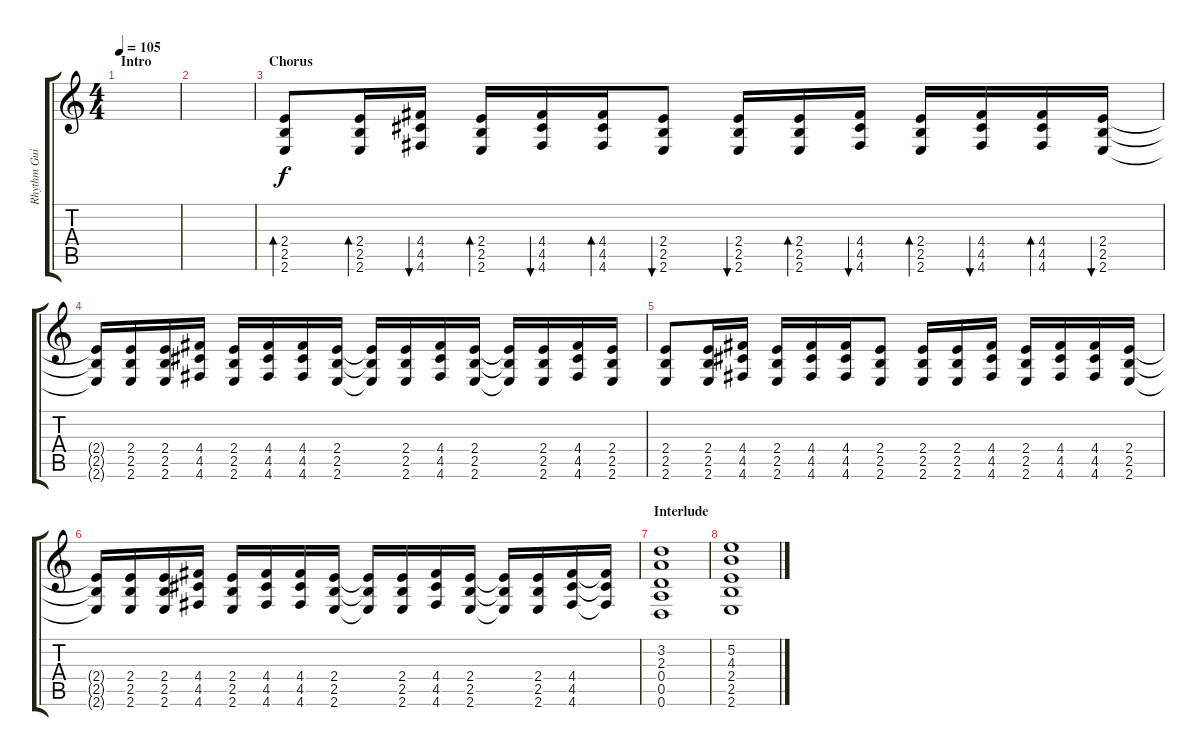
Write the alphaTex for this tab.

\track ("Rhythm Guitar" "Rhythm Gui") {instrument overdrivenguitar}
\staff {score tabs}
\tuning (E4 B3 G3 D3 A2 D2) {hide}
\ts (4 4)
\section ("" "Intro")
\tempo 105
\clef g2
\ks c
|
|
\section ("" "Chorus")
(2.4 2.5 2.6).8{bd 60} (2.4 2.5 2.6).16{bd 60} (4.4 4.5 4.6).16{bu 60} (2.4 2.5 2.6).16{bd 60} (4.4 4.5 4.6).16{bu 60} (4.4 4.5 4.6).16{bd 60} (2.4 2.5 2.6).8{bu 60} (2.4 2.5 2.6).16{bu 60} (2.4 2.5 2.6).16{bd 60} (4.4 4.5 4.6).16{bu 60} (2.4 2.5 2.6).16{bd 60} (4.4 4.5 4.6).16{bu 60} (4.4 4.5 4.6).16{bd 60} (2.4 2.5 2.6).16{bu 60} |
(2.4{t} 2.5{t} 2.6{t}).16 (2.4 2.5 2.6).16 (2.4 2.5 2.6).16 (4.4 4.5 4.6).16 (2.4 2.5 2.6).16 (4.4 4.5 4.6).16 (4.4 4.5 4.6).16 (2.4 2.5 2.6).16 (2.4{t} 2.5{t} 2.6{t}).16 (2.4 2.5 2.6).16 (4.4 4.5 4.6).16 (2.4 2.5 2.6).16 (2.4{t} 2.5{t} 2.6{t}).16 (2.4 2.5 2.6).16 (4.4 4.5 4.6).16 (2.4 2.5 2.6).16 |
(2.4 2.5 2.6).8 (2.4 2.5 2.6).16 (4.4 4.5 4.6).16 (2.4 2.5 2.6).16 (4.4 4.5 4.6).16 (4.4 4.5 4.6).16 (2.4 2.5 2.6).8 (2.4 2.5 2.6).16 (2.4 2.5 2.6).16 (4.4 4.5 4.6).16 (2.4 2.5 2.6).16 (4.4 4.5 4.6).16 (4.4 4.5 4.6).16 (2.4 2.5 2.6).16 |
(2.4{t} 2.5{t} 2.6{t}).16 (2.4 2.5 2.6).16 (2.4 2.5 2.6).16 (4.4 4.5 4.6).16 (2.4 2.5 2.6).16 (4.4 4.5 4.6).16 (4.4 4.5 4.6).16 (2.4 2.5 2.6).16 (2.4{t} 2.5{t} 2.6{t}).16 (2.4 2.5 2.6).16 (4.4 4.5 4.6).16 (2.4 2.5 2.6).16 (2.4{t} 2.5{t} 2.6{t}).16 (2.4 2.5 2.6).16 (4.4 4.5 4.6).16 (4.4{t} 4.5{t} 4.6{t}).16 |
\section ("" "Interlude")
(3.2 2.3 0.4 0.5 0.6).1 |
(5.2 4.3 2.4 2.5 2.6).1
